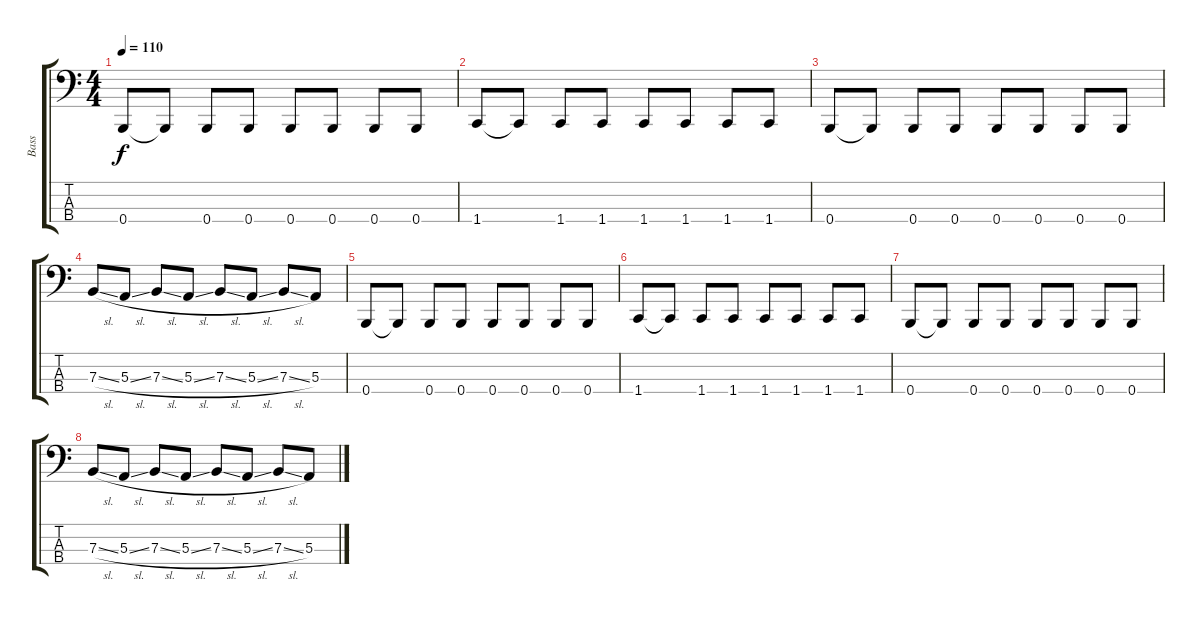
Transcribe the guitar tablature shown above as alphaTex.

\track ("Bass" "Bass") {instrument electricbasspick}
\staff {score tabs}
\tuning (D2 A1 E1 B0) {hide}
\ts (4 4)
\tempo 110
\clef f4
\ks c
0.4.8{dy f} 0.4{t}.8 0.4.8 0.4.8 0.4.8 0.4.8 0.4.8 0.4.8 |
1.4.8 1.4{t}.8 1.4.8 1.4.8 1.4.8 1.4.8 1.4.8 1.4.8 |
0.4.8 0.4{t}.8 0.4.8 0.4.8 0.4.8 0.4.8 0.4.8 0.4.8 |
7.3{sl}.8 5.3{sl}.8 7.3{sl}.8 5.3{sl}.8 7.3{sl}.8 5.3{sl}.8 7.3{sl}.8 5.3.8 |
0.4.8 0.4{t}.8 0.4.8 0.4.8 0.4.8 0.4.8 0.4.8 0.4.8 |
1.4.8 1.4{t}.8 1.4.8 1.4.8 1.4.8 1.4.8 1.4.8 1.4.8 |
0.4.8 0.4{t}.8 0.4.8 0.4.8 0.4.8 0.4.8 0.4.8 0.4.8 |
7.3{sl}.8 5.3{sl}.8 7.3{sl}.8 5.3{sl}.8 7.3{sl}.8 5.3{sl}.8 7.3{sl}.8 5.3.8
